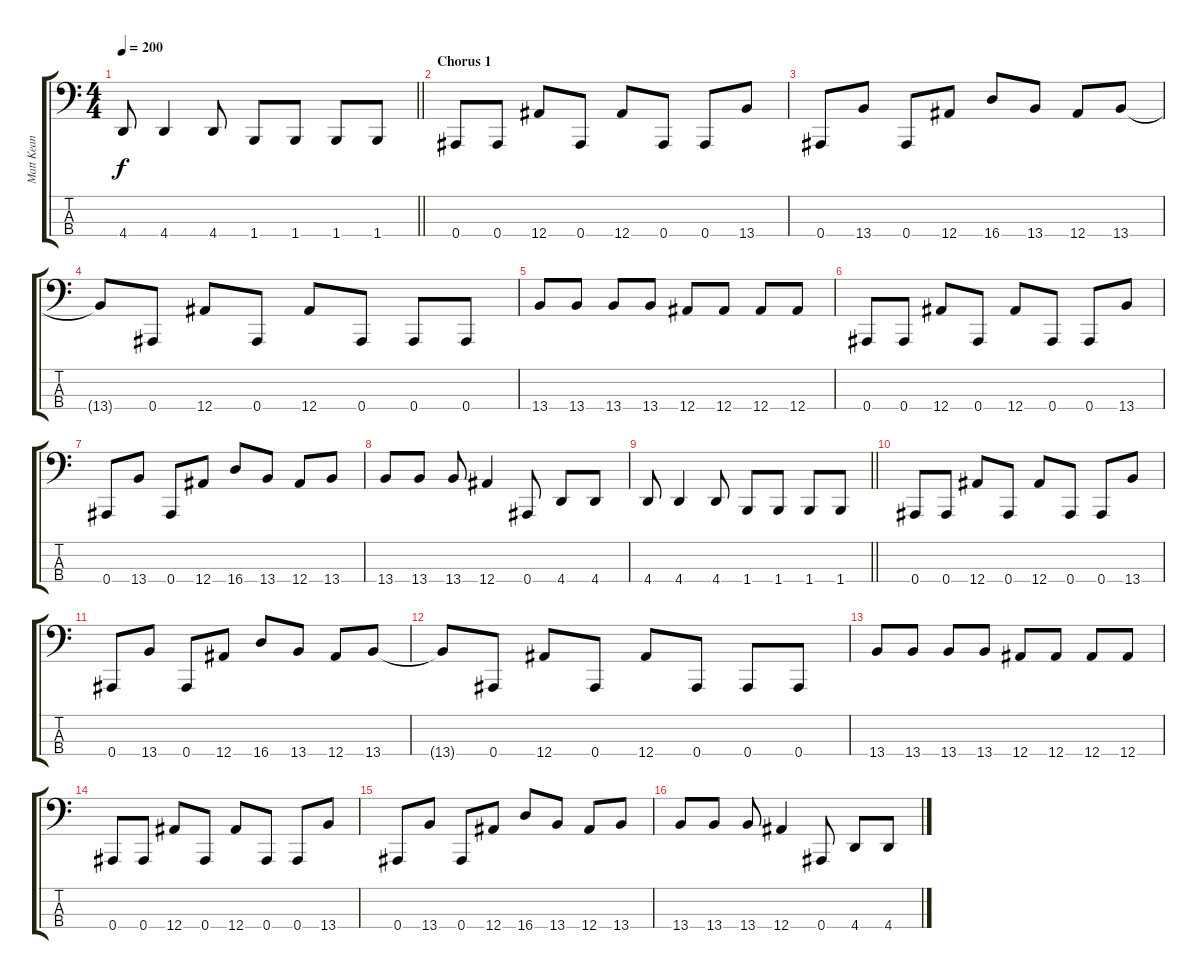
\track ("Matt Kean" "Matt Kean") {instrument electricbasspick}
\staff {score tabs}
\tuning (Eb2 Bb1 F1 Bb0) {hide}
\ts (4 4)
\tempo 200
\clef f4
\barLineRight lightlight
\ks c
4.4.8{dy f} 4.4.4 4.4.8 1.4.8 1.4.8 1.4.8 1.4.8 |
\section ("" "Chorus 1")
0.4.8 0.4.8 12.4.8 0.4.8 12.4.8 0.4.8 0.4.8 13.4.8 |
0.4.8 13.4.8 0.4.8 12.4.8 16.4.8 13.4.8 12.4.8 13.4.8 |
13.4{t}.8 0.4.8 12.4.8 0.4.8 12.4.8 0.4.8 0.4.8 0.4.8 |
13.4.8 13.4.8 13.4.8 13.4.8 12.4.8 12.4.8 12.4.8 12.4.8 |
0.4.8 0.4.8 12.4.8 0.4.8 12.4.8 0.4.8 0.4.8 13.4.8 |
0.4.8 13.4.8 0.4.8 12.4.8 16.4.8 13.4.8 12.4.8 13.4.8 |
13.4.8 13.4.8 13.4.8 12.4.4 0.4.8 4.4.8 4.4.8 |
\barLineRight lightlight
4.4.8 4.4.4 4.4.8 1.4.8 1.4.8 1.4.8 1.4.8 |
0.4.8 0.4.8 12.4.8 0.4.8 12.4.8 0.4.8 0.4.8 13.4.8 |
0.4.8 13.4.8 0.4.8 12.4.8 16.4.8 13.4.8 12.4.8 13.4.8 |
13.4{t}.8 0.4.8 12.4.8 0.4.8 12.4.8 0.4.8 0.4.8 0.4.8 |
13.4.8 13.4.8 13.4.8 13.4.8 12.4.8 12.4.8 12.4.8 12.4.8 |
0.4.8 0.4.8 12.4.8 0.4.8 12.4.8 0.4.8 0.4.8 13.4.8 |
0.4.8 13.4.8 0.4.8 12.4.8 16.4.8 13.4.8 12.4.8 13.4.8 |
13.4.8 13.4.8 13.4.8 12.4.4 0.4.8 4.4.8 4.4.8
